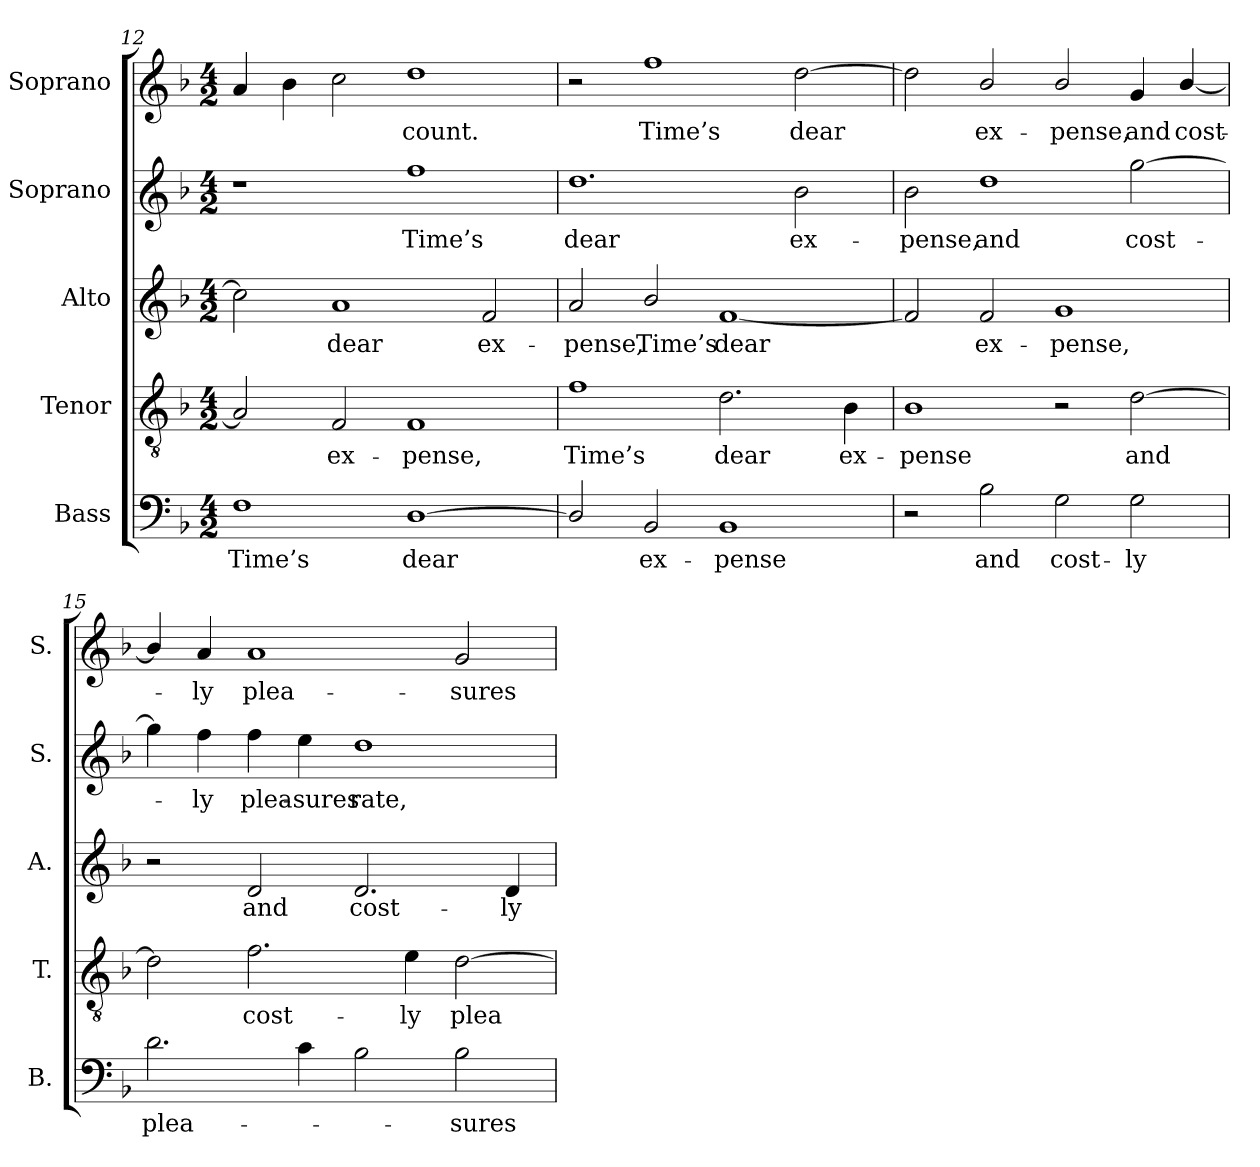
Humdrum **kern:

**kern	**text	**kern	**text	**kern	**text	**kern	**text	**kern	**text
*part5	*part5	*part4	*part4	*part3	*part3	*part2	*part2	*part1	*part1
*staff5	*staff5	*staff4	*staff4	*staff3	*staff3	*staff2	*staff2	*staff1	*staff1
*I"Bass	*	*I"Tenor	*	*I"Alto	*	*I"Soprano	*	*I"Soprano	*
*I'B.	*	*I'T.	*	*I'A.	*	*I'S.	*	*I'S.	*
*clefF4	*	*clefGv2	*	*clefG2	*	*clefG2	*	*clefG2	*
*	*	*ITrd7c12	*	*	*	*	*	*	*
*k[b-]	*	*k[b-]	*	*k[b-]	*	*k[b-]	*	*k[b-]	*
*F:	*	*F:	*	*F:	*	*F:	*	*F:	*
*M4/2	*	*M4/2	*	*M4/2	*	*M4/2	*	*M4/2	*
=12	=12	=12	=12	=12	=12	=12	=12	=12	=12
!	!LO:LY:b:color=#000000	!	!	!	!	!	!	!	!
1Fi	Time’s	2AAi/]	.	2cci\]	.	1r	.	4ai/	.
.	.	.	.	.	.	.	.	4b-i\	.
!	!	!	!LO:LY:b:color=#000000	!	!	!	!	!	!
!	!	!	!	!	!LO:LY:b:color=#000000	!	!	!	!
.	.	2FFi/	ex-	1ai	dear	.	.	2cci\	.
!	!LO:LY:b:color=#000000	!	!	!	!	!	!	!	!
!	!	!	!LO:LY:b:color=#000000	!	!	!	!	!	!
!	!	!	!	!	!	!	!LO:LY:b:color=#000000	!	!
!	!	!	!	!	!	!	!	!	!LO:LY:b:color=#000000
[1Di	dear	1FFi	-pense,	.	.	1ffi	Time’s	1ddi	-count.
!	!	!	!	!	!LO:LY:b:color=#000000	!	!	!	!
.	.	.	.	2fi/	ex-	.	.	.	.
!!LO:PB:g=z
=13	=13	=13	=13	=13	=13	=13	=13	=13	=13
!	!	!	!LO:LY:b:color=#000000	!	!	!	!	!	!
!	!	!	!	!	!LO:LY:b:color=#000000	!	!	!	!
!	!	!	!	!	!	!	!LO:LY:b:color=#000000	!	!
2Di/]	.	1Fi	Time’s	2ai/	-pense,	1.ddi	dear	2r	.
!	!LO:LY:b:color=#000000	!	!	!	!	!	!	!	!
!	!	!	!	!	!LO:LY:b:color=#000000	!	!	!	!
!	!	!	!	!	!	!	!	!	!LO:LY:b:color=#000000
2BB-i/	ex-	.	.	2b-i/	Time’s	.	.	1ffi	Time’s
!	!LO:LY:b:color=#000000	!	!	!	!	!	!	!	!
!	!	!	!LO:LY:b:color=#000000	!	!	!	!	!	!
!	!	!	!	!	!LO:LY:b:color=#000000	!	!	!	!
1BB-i	-pense	2.Di\	dear	[1fi	dear	.	.	.	.
!	!	!	!	!	!	!	!LO:LY:b:color=#000000	!	!
!	!	!	!	!	!	!	!	!	!LO:LY:b:color=#000000
.	.	.	.	.	.	2b-i\	ex-	[2ddi\	dear
!	!	!	!LO:LY:b:color=#000000	!	!	!	!	!	!
.	.	4BB-i\	ex-	.	.	.	.	.	.
=14	=14	=14	=14	=14	=14	=14	=14	=14	=14
!	!	!	!LO:LY:b:color=#000000	!	!	!	!	!	!
!	!	!	!	!	!	!	!LO:LY:b:color=#000000	!	!
2r	.	1BB-i	-pense	2fi/]	.	2b-i\	-pense,	2ddi\]	.
!	!LO:LY:b:color=#000000	!	!	!	!	!	!	!	!
!	!	!	!	!	!LO:LY:b:color=#000000	!	!	!	!
!	!	!	!	!	!	!	!LO:LY:b:color=#000000	!	!
!	!	!	!	!	!	!	!	!	!LO:LY:b:color=#000000
2B-i\	and	.	.	2fi/	ex-	1ddi	and	2b-i/	ex-
!	!LO:LY:b:color=#000000	!	!	!	!	!	!	!	!
!	!	!	!	!	!LO:LY:b:color=#000000	!	!	!	!
!	!	!	!	!	!	!	!	!	!LO:LY:b:color=#000000
2Gi\	cost-	2r	.	1gi	-pense,	.	.	2b-i/	-pense,
!	!LO:LY:b:color=#000000	!	!	!	!	!	!	!	!
!	!	!	!LO:LY:b:color=#000000	!	!	!	!	!	!
!	!	!	!	!	!	!	!LO:LY:b:color=#000000	!	!
!	!	!	!	!	!	!	!	!	!LO:LY:b:color=#000000
2Gi\	-ly	[2Di\	and	.	.	[2ggi\	cost-	4gi/	and
!	!	!	!	!	!	!	!	!	!LO:LY:b:color=#000000
.	.	.	.	.	.	.	.	[4b-i/	cost-
=15	=15	=15	=15	=15	=15	=15	=15	=15	=15
!	!LO:LY:b:color=#000000	!	!	!	!	!	!	!	!
2.di\	plea-	2Di\]	.	2r	.	4ggi\]	.	4b-i/]	.
!	!	!	!	!	!	!	!LO:LY:b:color=#000000	!	!
!	!	!	!	!	!	!	!	!	!LO:LY:b:color=#000000
.	.	.	.	.	.	4ffi\	-ly	4ai/	-ly
!	!	!	!LO:LY:b:color=#000000	!	!	!	!	!	!
!	!	!	!	!	!LO:LY:b:color=#000000	!	!	!	!
!	!	!	!	!	!	!	!LO:LY:b:color=#000000	!	!
!	!	!	!	!	!	!	!	!	!LO:LY:b:color=#000000
.	.	2.Fi\	cost-	2di/	and	4ffi\	plea-	1ai	plea-
!	!	!	!	!	!	!	!LO:LY:b:color=#000000	!	!
4ci\	.	.	.	.	.	4eei\	-sures	.	.
!	!	!	!	!	!LO:LY:b:color=#000000	!	!	!	!
!	!	!	!	!	!	!	!LO:LY:b:color=#000000	!	!
2B-i\	.	.	.	2.di/	cost-	1ddi	rate,	.	.
!	!	!	!LO:LY:b:color=#000000	!	!	!	!	!	!
.	.	4Ei\	-ly	.	.	.	.	.	.
!	!LO:LY:b:color=#000000	!	!	!	!	!	!	!	!
!	!	!	!LO:LY:b:color=#000000	!	!	!	!	!	!
!	!	!	!	!	!	!	!	!	!LO:LY:b:color=#000000
2B-i\	-sures	[2Di\	plea-	.	.	.	.	2gi/	-sures
!	!	!	!	!	!LO:LY:b:color=#000000	!	!	!	!
.	.	.	.	4di/	-ly	.	.	.	.
=	=	=	=	=	=	=	=	=	=
*-	*-	*-	*-	*-	*-	*-	*-	*-	*-
